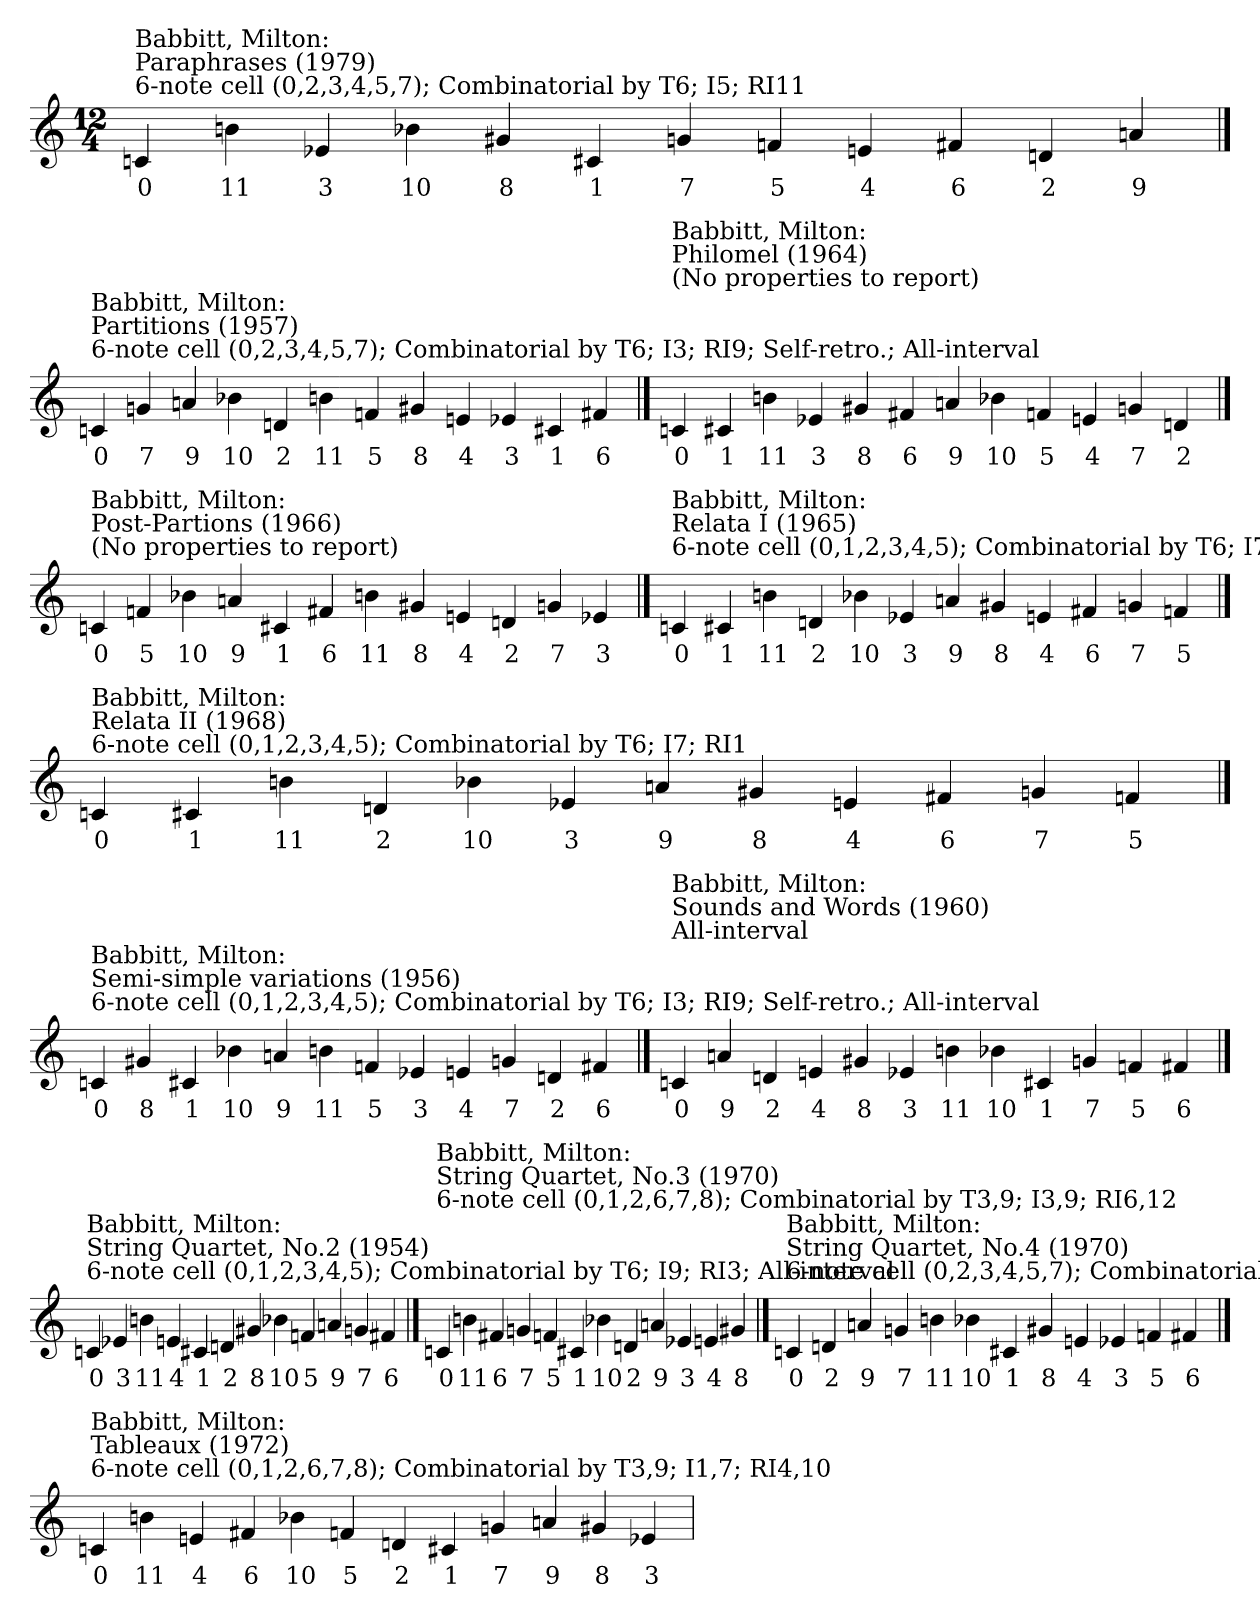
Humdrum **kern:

**kern	**text
*part1	*part1
*staff1	*staff1
!!LO:LB:g=z
*M12/4	*
==25	==25
!LO:TX:t=Babbitt, Milton&colon; \nParaphrases (1979)\n6-note cell (0,2,3,4,5,7); Combinatorial by T6; I5; RI11	!
4cn	0
4bn	11
4e-X	3
4b-X	10
4g#X	8
4c#X	1
4gn	7
4fn	5
4en	4
4f#X	6
4dn	2
4an	9
!!LO:LB:g=z
==26	==26
!LO:TX:t=Babbitt, Milton&colon; \nPartitions (1957)\n6-note cell (0,2,3,4,5,7); Combinatorial by T6; I3; RI9; Self-retro.; All-interval	!
4cn	0
4gn	7
4an	9
4b-X	10
4dn	2
4bn	11
4fn	5
4g#X	8
4en	4
4e-X	3
4c#X	1
4f#X	6
!!LO:LB:g=z
==27	==27
!LO:TX:t=Babbitt, Milton&colon; \nPhilomel (1964)\n(No properties to report)	!
4cn	0
4c#X	1
4bn	11
4e-X	3
4g#X	8
4f#X	6
4an	9
4b-X	10
4fn	5
4en	4
4gn	7
4dn	2
!!LO:LB:g=z
==28	==28
!LO:TX:t=Babbitt, Milton&colon; \nPost-Partions (1966)\n(No properties to report)	!
4cn	0
4fn	5
4b-X	10
4an	9
4c#X	1
4f#X	6
4bn	11
4g#X	8
4en	4
4dn	2
4gn	7
4e-X	3
!!LO:LB:g=z
==29	==29
!LO:TX:t=Babbitt, Milton&colon; \nRelata I (1965)\n6-note cell (0,1,2,3,4,5); Combinatorial by T6; I7; RI1	!
4cn	0
4c#X	1
4bn	11
4dn	2
4b-X	10
4e-X	3
4an	9
4g#X	8
4en	4
4f#X	6
4gn	7
4fn	5
!!LO:LB:g=z
==30	==30
!LO:TX:t=Babbitt, Milton&colon; \nRelata II (1968)\n6-note cell (0,1,2,3,4,5); Combinatorial by T6; I7; RI1	!
4cn	0
4c#X	1
4bn	11
4dn	2
4b-X	10
4e-X	3
4an	9
4g#X	8
4en	4
4f#X	6
4gn	7
4fn	5
!!LO:LB:g=z
==31	==31
!LO:TX:t=Babbitt, Milton&colon; \nSemi-simple variations (1956)\n6-note cell (0,1,2,3,4,5); Combinatorial by T6; I3; RI9; Self-retro.; All-interval	!
4cn	0
4g#X	8
4c#X	1
4b-X	10
4an	9
4bn	11
4fn	5
4e-X	3
4en	4
4gn	7
4dn	2
4f#X	6
!!LO:LB:g=z
==32	==32
!LO:TX:t=Babbitt, Milton&colon; \nSounds and Words (1960)\nAll-interval	!
4cn	0
4an	9
4dn	2
4en	4
4g#X	8
4e-X	3
4bn	11
4b-X	10
4c#X	1
4gn	7
4fn	5
4f#X	6
!!LO:LB:g=z
==33	==33
!LO:TX:t=Babbitt, Milton&colon; \nString Quartet, No.2 (1954)\n6-note cell (0,1,2,3,4,5); Combinatorial by T6; I9; RI3; All-interval	!
4cn	0
4e-X	3
4bn	11
4en	4
4c#X	1
4dn	2
4g#X	8
4b-X	10
4fn	5
4an	9
4gn	7
4f#X	6
!!LO:LB:g=z
==34	==34
!LO:TX:t=Babbitt, Milton&colon; \nString Quartet, No.3 (1970)\n6-note cell (0,1,2,6,7,8); Combinatorial by T3,9; I3,9; RI6,12	!
4cn	0
4bn	11
4f#X	6
4gn	7
4fn	5
4c#X	1
4b-X	10
4dn	2
4an	9
4e-X	3
4en	4
4g#X	8
!!LO:LB:g=z
==35	==35
!LO:TX:t=Babbitt, Milton&colon; \nString Quartet, No.4 (1970)\n6-note cell (0,2,3,4,5,7); Combinatorial by T6; I3; RI9	!
4cn	0
4dn	2
4an	9
4gn	7
4bn	11
4b-X	10
4c#X	1
4g#X	8
4en	4
4e-X	3
4fn	5
4f#X	6
!!LO:LB:g=z
==36	==36
!LO:TX:t=Babbitt, Milton&colon; \nTableaux (1972)\n6-note cell (0,1,2,6,7,8); Combinatorial by T3,9; I1,7; RI4,10	!
4cn	0
4bn	11
4en	4
4f#X	6
4b-X	10
4fn	5
4dn	2
4c#X	1
4gn	7
4an	9
4g#X	8
4e-X	3
=	=
*-	*-
